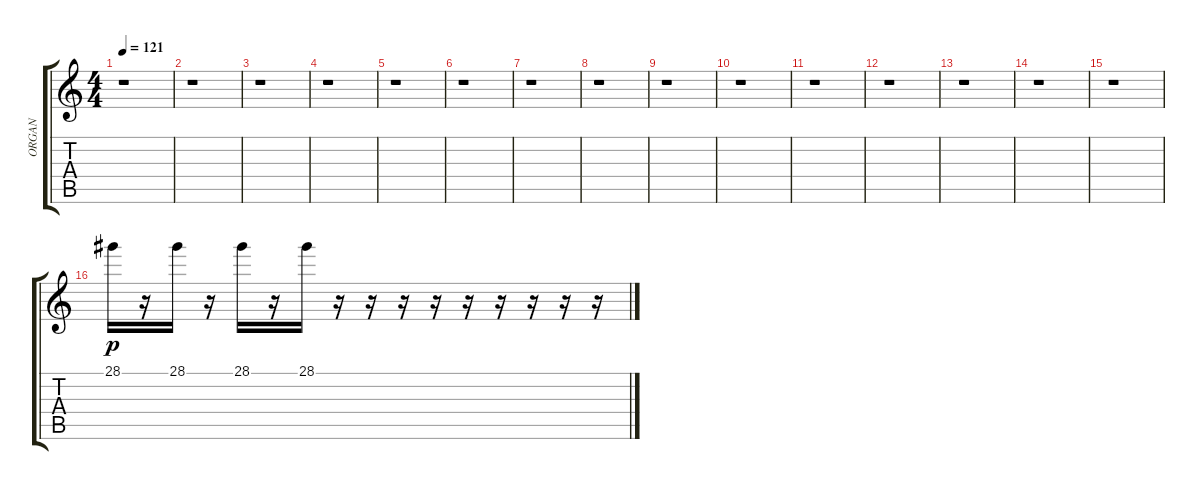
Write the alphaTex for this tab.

\track ("ORGAN" "ORGAN") {instrument churchorgan}
\staff {score tabs}
\tuning (E4 B3 G3 D3 A2 E2) {hide}
\ts (4 4)
\tempo 121
\clef g2
\ks c
r.1{dy p} |
r.1 |
r.1 |
r.1 |
r.1 |
r.1 |
r.1 |
r.1 |
r.1 |
r.1 |
r.1 |
r.1 |
r.1 |
r.1 |
r.1 |
28.1.16 r.16 28.1.16 r.16 28.1.16 r.16 28.1.16 r.16 r.16 r.16 r.16 r.16 r.16 r.16 r.16 r.16
